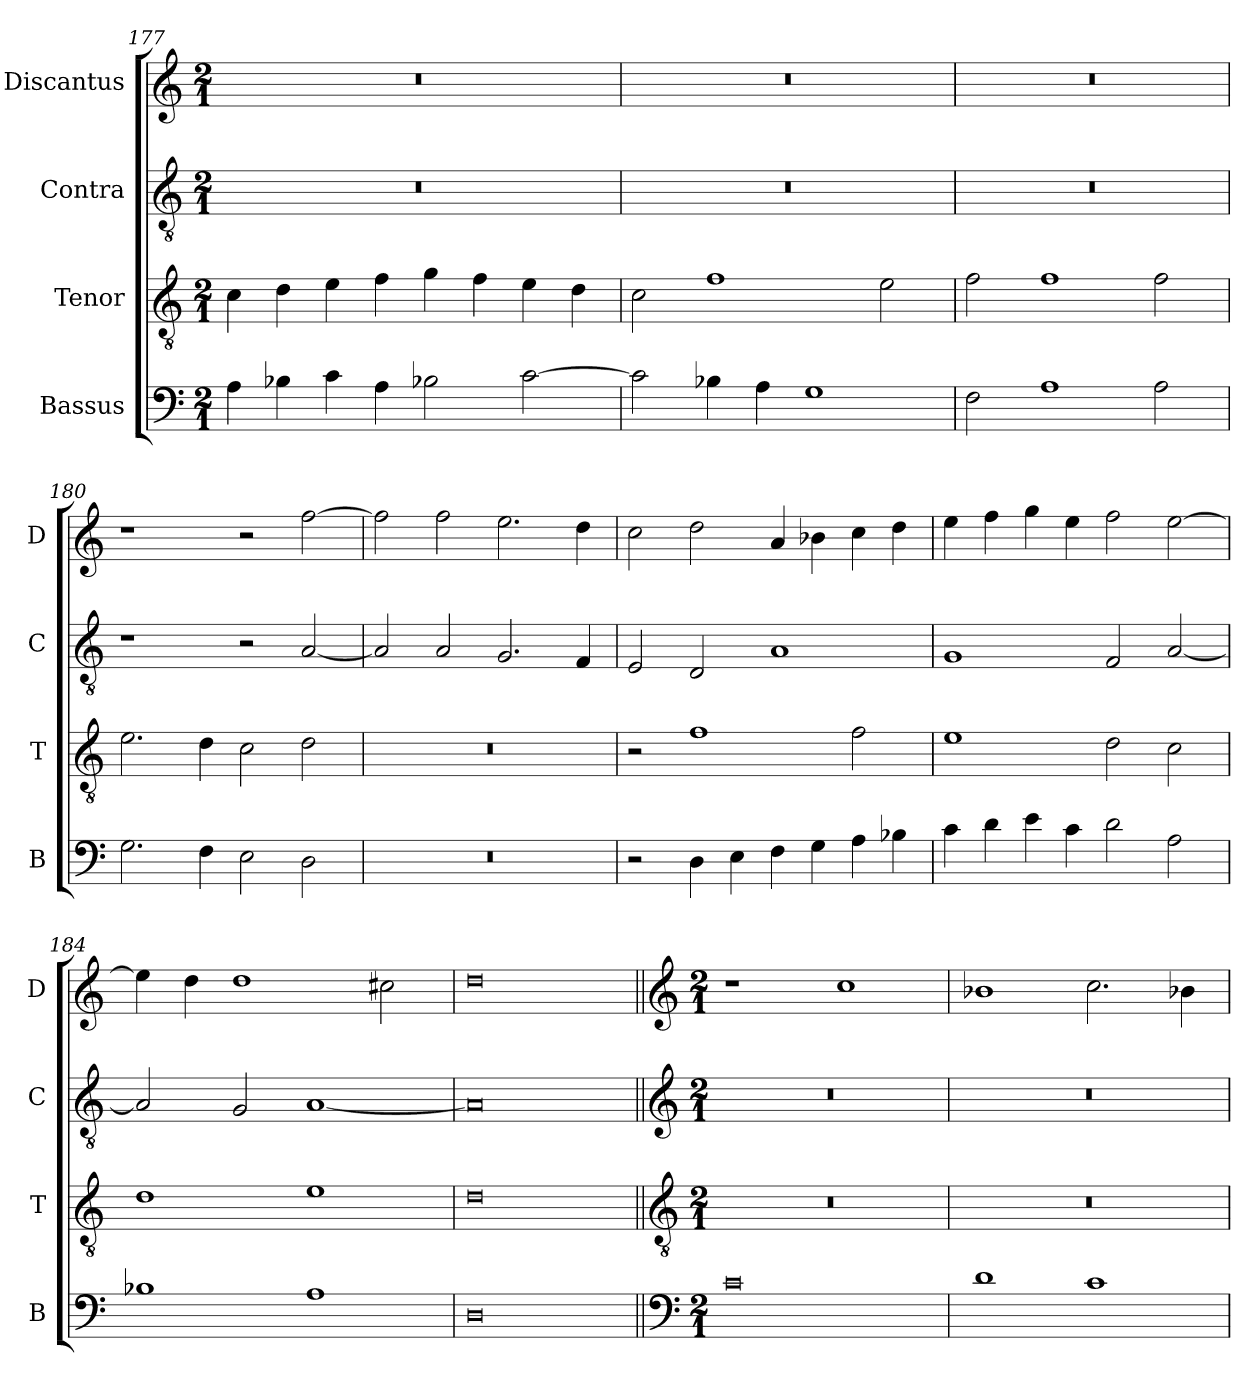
**kern	**kern	**kern	**kern
*part4	*part3	*part2	*part1
*staff4	*staff3	*staff2	*staff1
*I"Bassus	*I"Tenor	*I"Contra	*I"Discantus
*I'B	*I'T	*I'C	*I'D
*clefF4	*clefGv2	*clefGv2	*clefG2
*k[]	*k[]	*k[]	*k[]
*M2/1	*M2/1	*M2/1	*M2/1
=177	=177	=177	=177
4A\	4c\	0r	0r
4B-X\	4d\	.	.
4c\	4e\	.	.
4A\	4f\	.	.
2B-X\	4g\	.	.
.	4f\	.	.
[2c\	4e\	.	.
.	4d\	.	.
=178	=178	=178	=178
2c\]	2c\	0r	0r
4B-X\	1f	.	.
4A\	.	.	.
1G	.	.	.
.	2e\	.	.
=179	=179	=179	=179
2F\	2f\	0r	0r
1A	1f	.	.
2A\	2f\	.	.
=180	=180	=180	=180
2.G\	2.e\	1r	1r
4F\	4d\	.	.
2E\	2c\	2r	2r
2D\	2d\	[2A/	[2ff\
=181	=181	=181	=181
0r	0r	2A/]	2ff\]
.	.	2A/	2ff\
.	.	2.G/	2.ee\
.	.	4F/	4dd\
=182	=182	=182	=182
2r	2r	2E/	2cc\
4D\	1f	2D/	2dd\
4E\	.	.	.
4F\	.	1A	4a/
4G\	.	.	4b-X\
4A\	2f\	.	4cc\
4B-X\	.	.	4dd\
=183	=183	=183	=183
4c\	1e	1G	4ee\
4d\	.	.	4ff\
4e\	.	.	4gg\
4c\	.	.	4ee\
2d\	2d\	2F/	2ff\
2A\	2c\	[2A/	[2ee\
=184	=184	=184	=184
1B-X	1d	2A/]	4ee\]
.	.	.	4dd\
.	.	2G/	1dd
1A	1e	[1A	.
.	.	.	2cc#X\
=185	=185	=185	=185
0D	0d	0A]	0dd
!!LO:LB:g=z
=186||	=186||	=186||	=186||
*clefF4	*clefGv2	*clefG2	*clefG2
*k[]	*k[]	*k[]	*k[]
*M2/1	*M2/1	*M2/1	*M2/1
0c	0r	0r	1r
.	.	.	1cc
=187	=187	=187	=187
1d	0r	0r	1b-X
1c	.	.	2.cc\
.	.	.	4b-X\
=	=	=	=
*-	*-	*-	*-
